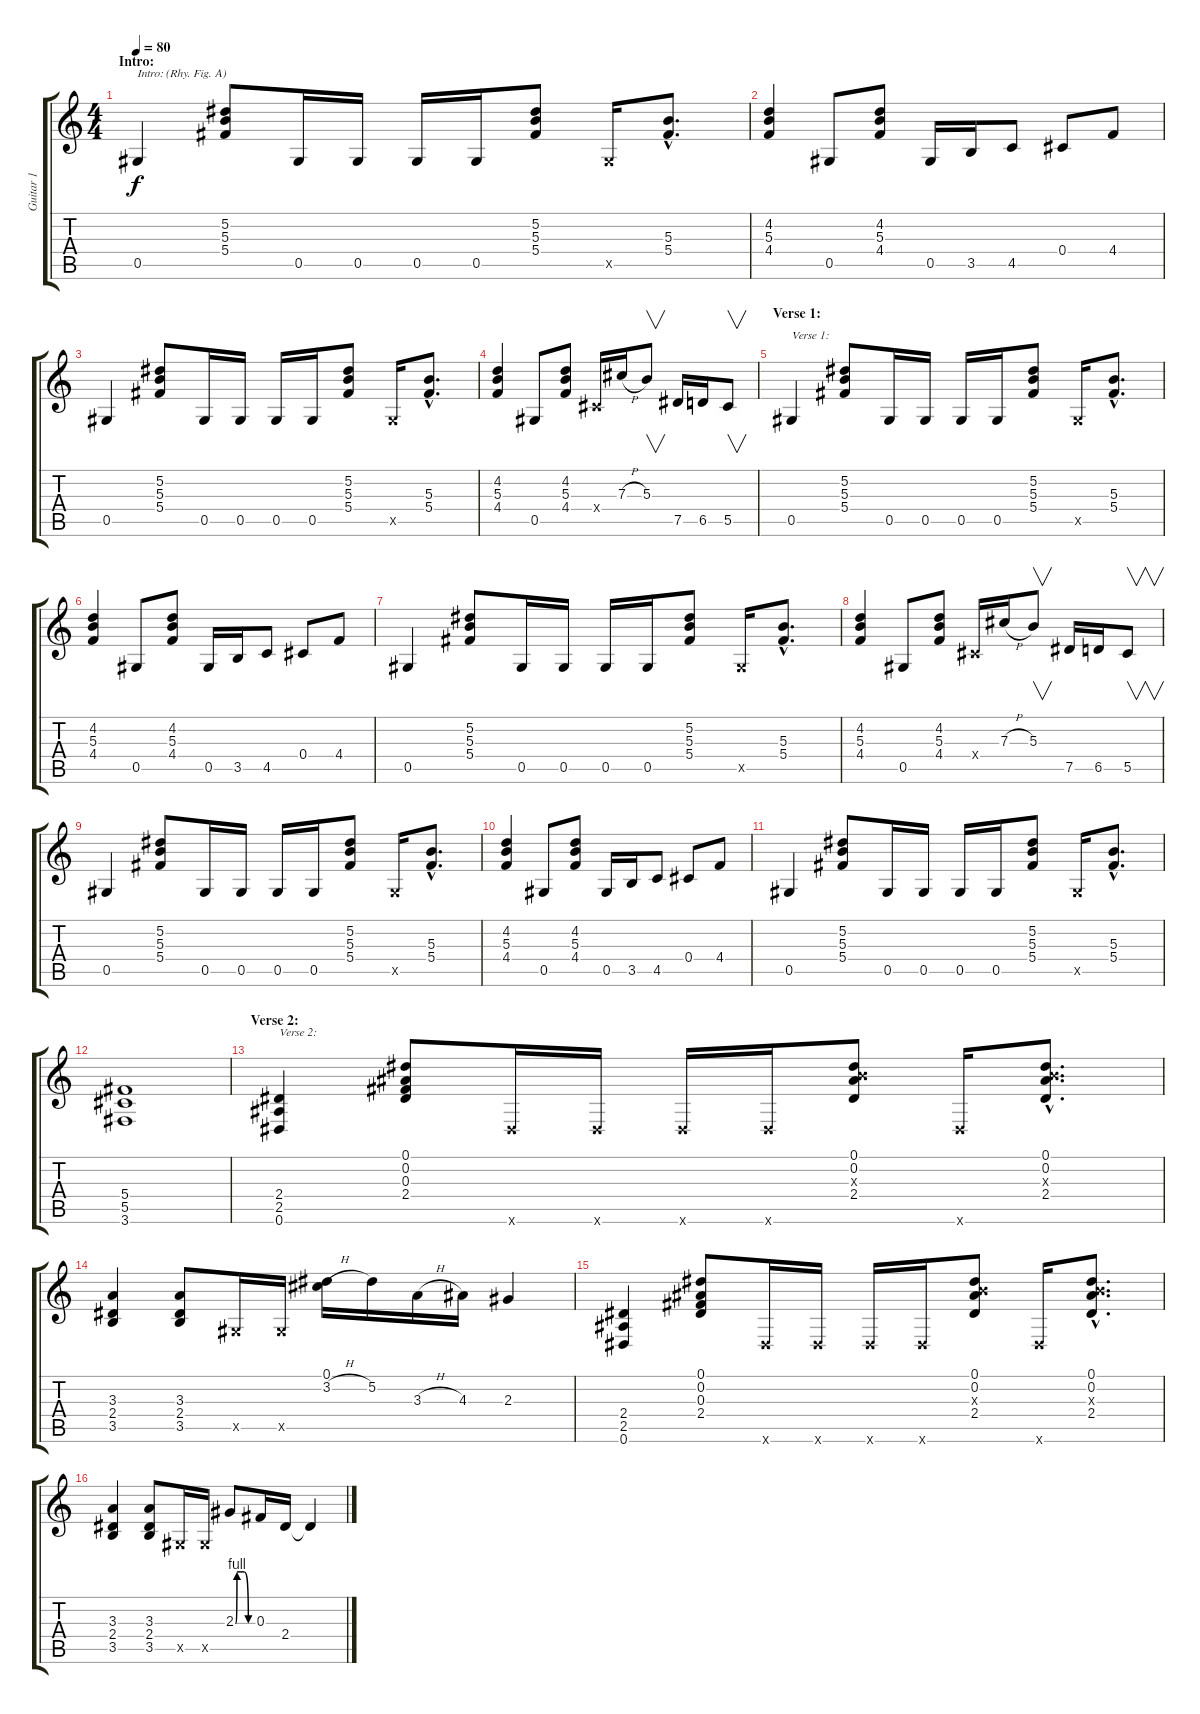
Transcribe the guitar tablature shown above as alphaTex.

\track ("Guitar 1" "Guitar 1") {instrument overdrivenguitar}
\staff {score tabs}
\tuning (Eb4 Bb3 Gb3 Db3 Ab2 Eb2) {hide}
\ts (4 4)
\section ("" "Intro:")
\tempo 80
\tempo 112
\tempo 80
\clef g2
\ks c
0.5.4{txt "Intro: (Rhy. Fig. A)" dy f volume 12 instrument overdrivenguitar} (5.2 5.3 5.4).8 0.5.16 0.5.16 0.5.16 0.5.16 (5.2 5.3 5.4).8 0.5{x}.16 (5.3{hac} 5.4{hac}).8{d} |
(4.2 5.3 4.4).4 0.5.8 (4.2 5.3 4.4).8 0.5.16 3.5.16 4.5.8 0.4.8 4.4.8 |
0.5.4 (5.2 5.3 5.4).8 0.5.16 0.5.16 0.5.16 0.5.16 (5.2 5.3 5.4).8 0.5{x}.16 (5.3{hac} 5.4{hac}).8{d} |
(4.2 5.3 4.4).4 0.5.8 (4.2 5.3 4.4).8 0.4{x}.16 7.3{h}.16 5.3.8{v} 7.5.16 6.5.16 5.5.8{v} |
\section ("" "Verse 1:")
0.5.4{txt "Verse 1:"} (5.2 5.3 5.4).8 0.5.16 0.5.16 0.5.16 0.5.16 (5.2 5.3 5.4).8 0.5{x}.16 (5.3{hac} 5.4{hac}).8{d} |
(4.2 5.3 4.4).4 0.5.8 (4.2 5.3 4.4).8 0.5.16 3.5.16 4.5.8 0.4.8 4.4.8 |
0.5.4 (5.2 5.3 5.4).8 0.5.16 0.5.16 0.5.16 0.5.16 (5.2 5.3 5.4).8 0.5{x}.16 (5.3{hac} 5.4{hac}).8{d} |
(4.2 5.3 4.4).4 0.5.8 (4.2 5.3 4.4).8 0.4{x}.16 7.3{h}.16 5.3.8{v} 7.5.16 6.5.16 5.5.8{v} |
0.5.4 (5.2 5.3 5.4).8 0.5.16 0.5.16 0.5.16 0.5.16 (5.2 5.3 5.4).8 0.5{x}.16 (5.3{hac} 5.4{hac}).8{d} |
(4.2 5.3 4.4).4 0.5.8 (4.2 5.3 4.4).8 0.5.16 3.5.16 4.5.8 0.4.8 4.4.8 |
0.5.4 (5.2 5.3 5.4).8 0.5.16 0.5.16 0.5.16 0.5.16 (5.2 5.3 5.4).8 0.5{x}.16 (5.3{hac} 5.4{hac}).8{d} |
(5.4 5.5 3.6).1 |
\section ("" "Verse 2:")
(2.4 2.5 0.6).4{txt "Verse 2:"} (0.1 0.2 0.3 2.4).8 0.6{x}.16 0.6{x}.16 0.6{x}.16 0.6{x}.16 (0.1 0.2 5.3{x} 2.4).8 0.6{x}.16 (0.1{hac} 0.2{hac} 5.3{hac x} 2.4{hac}).8{d} |
(3.3 2.4 3.5).4 (3.3 2.4 3.5).8 0.5{x}.16 0.5{x}.16 (0.1 3.2{h}).16 5.2.16 3.3{h}.16 4.3.16 2.3.4 |
(2.4 2.5 0.6).4 (0.1 0.2 0.3 2.4).8 0.6{x}.16 0.6{x}.16 0.6{x}.16 0.6{x}.16 (0.1 0.2 5.3{x} 2.4).8 0.6{x}.16 (0.1{hac} 0.2{hac} 5.3{hac x} 2.4{hac}).8{d} |
(3.3 2.4 3.5).4 (3.3 2.4 3.5).8 0.5{x}.16 0.5{x}.16 2.3{be (custom 0 0 5 4 30 4 45 0 60 0)}.8 0.3.16 2.4.16 2.4{t}.4
